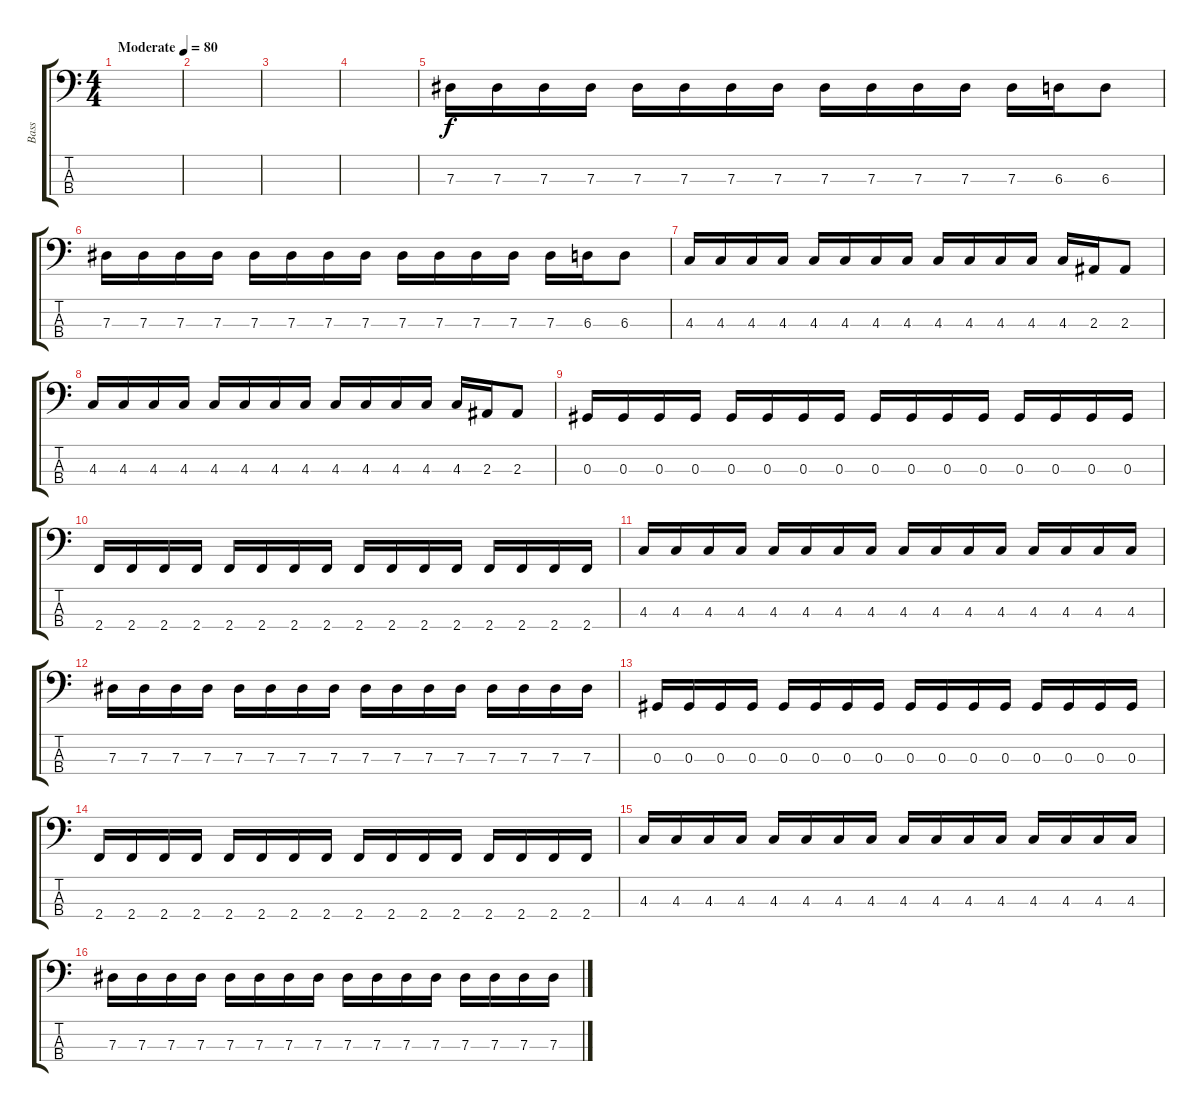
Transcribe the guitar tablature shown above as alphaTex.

\track ("Bass" "Bass") {instrument electricbassfinger}
\staff {score tabs}
\tuning (Gb2 Db2 Ab1 Eb1) {hide}
\ts (4 4)
\tempo (80 "Moderate")
\clef f4
\ks c
|
|
|
|
7.3.16 7.3.16 7.3.16 7.3.16 7.3.16 7.3.16 7.3.16 7.3.16 7.3.16 7.3.16 7.3.16 7.3.16 7.3.16 6.3.16 6.3.8 |
7.3.16 7.3.16 7.3.16 7.3.16 7.3.16 7.3.16 7.3.16 7.3.16 7.3.16 7.3.16 7.3.16 7.3.16 7.3.16 6.3.16 6.3.8 |
4.3.16 4.3.16 4.3.16 4.3.16 4.3.16 4.3.16 4.3.16 4.3.16 4.3.16 4.3.16 4.3.16 4.3.16 4.3.16 2.3.16 2.3.8 |
4.3.16 4.3.16 4.3.16 4.3.16 4.3.16 4.3.16 4.3.16 4.3.16 4.3.16 4.3.16 4.3.16 4.3.16 4.3.16 2.3.16 2.3.8 |
0.3.16 0.3.16 0.3.16 0.3.16 0.3.16 0.3.16 0.3.16 0.3.16 0.3.16 0.3.16 0.3.16 0.3.16 0.3.16 0.3.16 0.3.16 0.3.16 |
2.4.16 2.4.16 2.4.16 2.4.16 2.4.16 2.4.16 2.4.16 2.4.16 2.4.16 2.4.16 2.4.16 2.4.16 2.4.16 2.4.16 2.4.16 2.4.16 |
4.3.16 4.3.16 4.3.16 4.3.16 4.3.16 4.3.16 4.3.16 4.3.16 4.3.16 4.3.16 4.3.16 4.3.16 4.3.16 4.3.16 4.3.16 4.3.16 |
7.3.16 7.3.16 7.3.16 7.3.16 7.3.16 7.3.16 7.3.16 7.3.16 7.3.16 7.3.16 7.3.16 7.3.16 7.3.16 7.3.16 7.3.16 7.3.16 |
0.3.16 0.3.16 0.3.16 0.3.16 0.3.16 0.3.16 0.3.16 0.3.16 0.3.16 0.3.16 0.3.16 0.3.16 0.3.16 0.3.16 0.3.16 0.3.16 |
2.4.16 2.4.16 2.4.16 2.4.16 2.4.16 2.4.16 2.4.16 2.4.16 2.4.16 2.4.16 2.4.16 2.4.16 2.4.16 2.4.16 2.4.16 2.4.16 |
4.3.16 4.3.16 4.3.16 4.3.16 4.3.16 4.3.16 4.3.16 4.3.16 4.3.16 4.3.16 4.3.16 4.3.16 4.3.16 4.3.16 4.3.16 4.3.16 |
7.3.16 7.3.16 7.3.16 7.3.16 7.3.16 7.3.16 7.3.16 7.3.16 7.3.16 7.3.16 7.3.16 7.3.16 7.3.16 7.3.16 7.3.16 7.3.16
